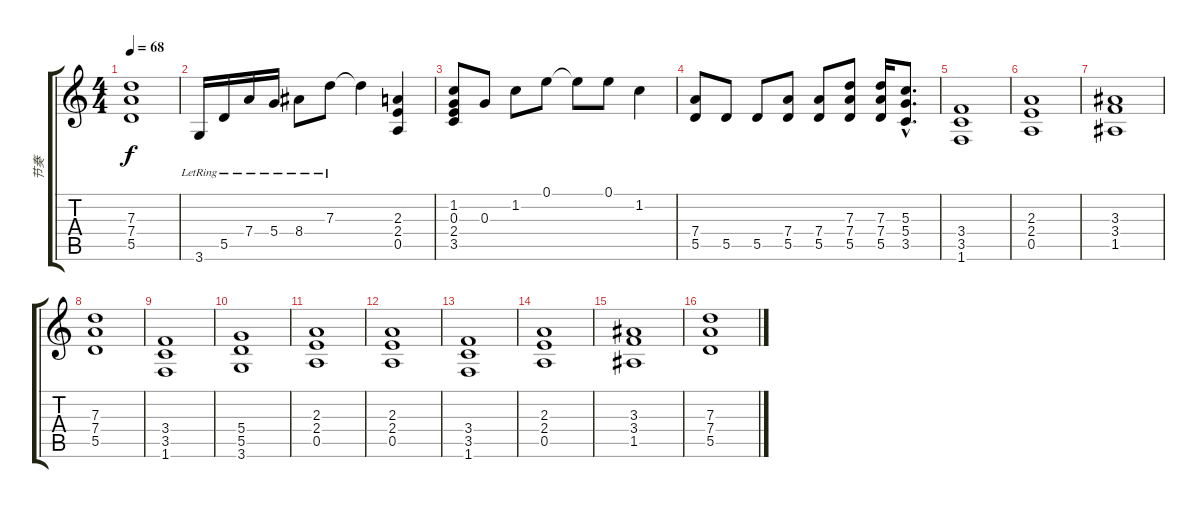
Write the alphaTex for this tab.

\track ("节奏" "节奏") {instrument distortionguitar}
\staff {score tabs}
\tuning (E4 B3 G3 D3 A2 E2) {hide}
\ts (4 4)
\tempo 68
\clef g2
\ks c
(7.3 7.4 5.5).1{dy f} |
3.6{lr}.16{volume 10 instrument brightacousticpiano} 5.5{lr}.16 7.4{lr}.16 5.4{lr}.16 8.4{lr}.8 7.3{lr}.8 7.3{t}.4 (2.3 2.4 0.5).4 |
(1.2 0.3 2.4 3.5).8 0.3.8 1.2.8 0.1.8 0.1{t}.8 0.1.8 1.2.4 |
(7.4 5.5).8{volume 16 instrument distortionguitar} 5.5.8 5.5.8 (7.4 5.5).8 (7.4 5.5).8 (7.3 7.4 5.5).8 (7.3 7.4 5.5).16 (5.3{hac} 5.4{hac} 3.5{hac}).8{d} |
(3.4 3.5 1.6).1 |
(2.3 2.4 0.5).1 |
(3.3 3.4 1.5).1 |
(7.3 7.4 5.5).1 |
(3.4 3.5 1.6).1 |
(5.4 5.5 3.6).1 |
(2.3 2.4 0.5).1 |
(2.3 2.4 0.5).1 |
(3.4 3.5 1.6).1 |
(2.3 2.4 0.5).1 |
(3.3 3.4 1.5).1 |
(7.3 7.4 5.5).1
